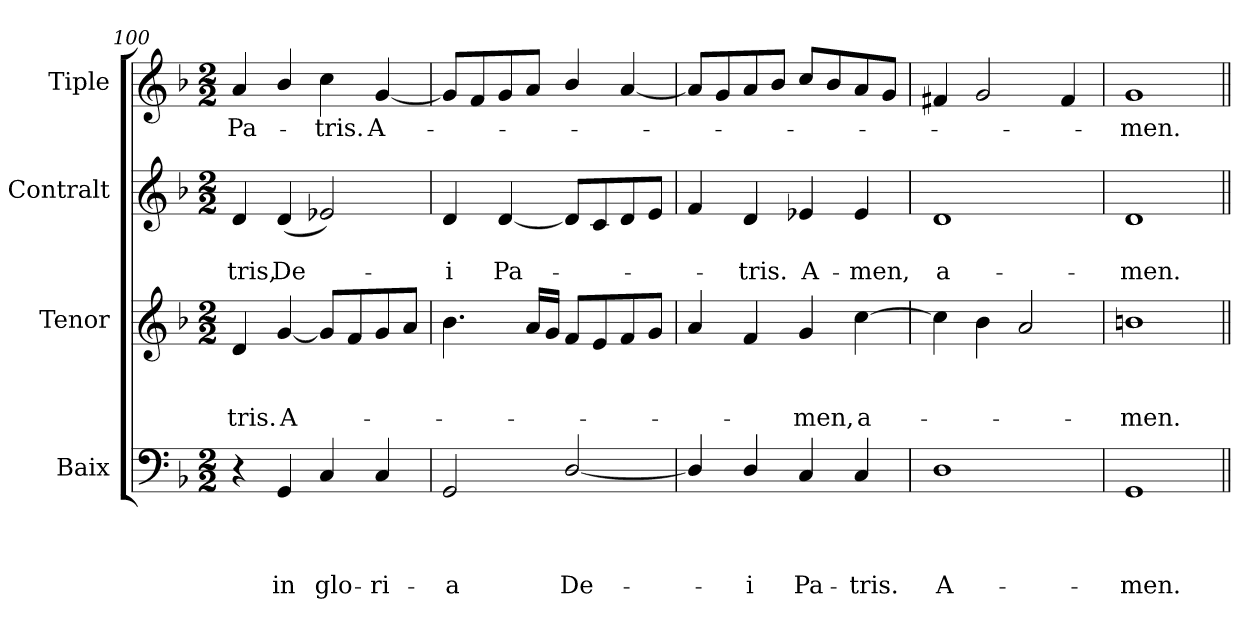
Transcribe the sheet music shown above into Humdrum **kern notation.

**kern	**text	**text	**text	**text	**kern	**text	**text	**text	**kern	**text	**text	**kern	**text
*part4	*part4	*part4	*part4	*part4	*part3	*part3	*part3	*part3	*part2	*part2	*part2	*part1	*part1
*staff4	*staff4	*staff4	*staff4	*staff4	*staff3	*staff3	*staff3	*staff3	*staff2	*staff2	*staff2	*staff1	*staff1
*I"Baix	*	*	*	*	*I"Tenor	*	*	*	*I"Contralt	*	*	*I"Tiple	*
*clefF4	*	*	*	*	*clefG2	*	*	*	*clefG2	*	*	*clefG2	*
*k[b-]	*	*	*	*	*k[b-]	*	*	*	*k[b-]	*	*	*k[b-]	*
*F:	*	*	*	*	*F:	*	*	*	*F:	*	*	*F:	*
*M2/2	*	*	*	*	*M2/2	*	*	*	*M2/2	*	*	*M2/2	*
=100	=100	=100	=100	=100	=100	=100	=100	=100	=100	=100	=100	=100	=100
!	!	!	!	!	!	!	!	!LO:LY:b	!	!	!LO:LY:b	!	!LO:LY:b
4r	.	.	.	.	4d/	.	.	-tris.	4d/	.	-tris,	4a/	Pa-
!	!	!	!	!LO:LY:b	!	!	!	!LO:LY:b	!	!	!LO:LY:b	!	!
4GG/	.	.	.	in	[<4g/	.	.	A-	(<4d/	.	De-	4b-/	.
!	!	!	!	!LO:LY:b	!	!	!	!	!	!	!	!	!LO:LY:b
4C/	.	.	.	glo-	8g/L]	.	.	.	2e-X/)	.	.	4cc\	-tris.
.	.	.	.	.	8f/	.	.	.	.	.	.	.	.
!	!	!	!	!LO:LY:b	!	!	!	!	!	!	!	!	!LO:LY:b
4C/	.	.	.	-ri-	8g/	.	.	.	.	.	.	[<4g/	A-
.	.	.	.	.	8a/J	.	.	.	.	.	.	.	.
=101	=101	=101	=101	=101	=101	=101	=101	=101	=101	=101	=101	=101	=101
!	!	!	!	!LO:LY:b	!	!	!	!	!	!	!LO:LY:b	!	!
2GG/	.	.	.	-a	4.b-\	.	.	.	4d/	.	-i	8g/L]	.
.	.	.	.	.	.	.	.	.	.	.	.	8f/	.
!	!	!	!	!	!	!	!	!	!	!	!LO:LY:b	!	!
.	.	.	.	.	.	.	.	.	[<4d/	.	Pa-	8g/	.
.	.	.	.	.	16a/LL	.	.	.	.	.	.	8a/J	.
.	.	.	.	.	16g/JJ	.	.	.	.	.	.	.	.
!	!	!	!	!LO:LY:b	!	!	!	!	!	!	!	!	!
[<2D/	.	.	.	De-	8f/L	.	.	.	8d/L]	.	.	4b-/	.
.	.	.	.	.	8e/	.	.	.	8c/	.	.	.	.
.	.	.	.	.	8f/	.	.	.	8d/	.	.	[<4a/	.
.	.	.	.	.	8g/J	.	.	.	8e/J	.	.	.	.
!!LO:LB:g=z
=102	=102	=102	=102	=102	=102	=102	=102	=102	=102	=102	=102	=102	=102
4D/]	.	.	.	.	4a/	.	.	.	4f/	.	.	8a/L]	.
.	.	.	.	.	.	.	.	.	.	.	.	8g/	.
!	!	!	!	!LO:LY:b	!	!	!	!	!	!	!LO:LY:b	!	!
4D/	.	.	.	-i	4f/	.	.	.	4d/	.	-tris.	8a/	.
.	.	.	.	.	.	.	.	.	.	.	.	8b-/J	.
!	!	!	!	!LO:LY:b	!	!	!	!LO:LY:b	!	!	!LO:LY:b	!	!
4C/	.	.	.	Pa-	4g/	.	.	-men,	4e-X/	.	A-	8cc/L	.
.	.	.	.	.	.	.	.	.	.	.	.	8b-/	.
!	!	!	!	!LO:LY:b	!	!	!	!LO:LY:b	!	!	!LO:LY:b	!	!
4C/	.	.	.	-tris.	[>4cc\	.	.	a-	4e-/	.	-men,	8a/	.
.	.	.	.	.	.	.	.	.	.	.	.	8g/J	.
=103	=103	=103	=103	=103	=103	=103	=103	=103	=103	=103	=103	=103	=103
!	!	!	!	!LO:LY:b	!	!	!	!	!	!	!LO:LY:b	!	!
1D	.	.	.	A-	4cc\]	.	.	.	1d	.	a-	4f#X/	.
.	.	.	.	.	4b-\	.	.	.	.	.	.	2g/	.
.	.	.	.	.	2a/	.	.	.	.	.	.	.	.
.	.	.	.	.	.	.	.	.	.	.	.	4f#/	.
=104	=104	=104	=104	=104	=104	=104	=104	=104	=104	=104	=104	=104	=104
!	!	!	!	!LO:LY:b	!	!	!	!LO:LY:b	!	!	!LO:LY:b	!	!LO:LY:b
1GG	.	.	.	-men.	1bn	.	.	-men.	1d	.	-men.	1g	-men.
=||	=||	=||	=||	=||	=||	=||	=||	=||	=||	=||	=||	=||	=||
*-	*-	*-	*-	*-	*-	*-	*-	*-	*-	*-	*-	*-	*-
